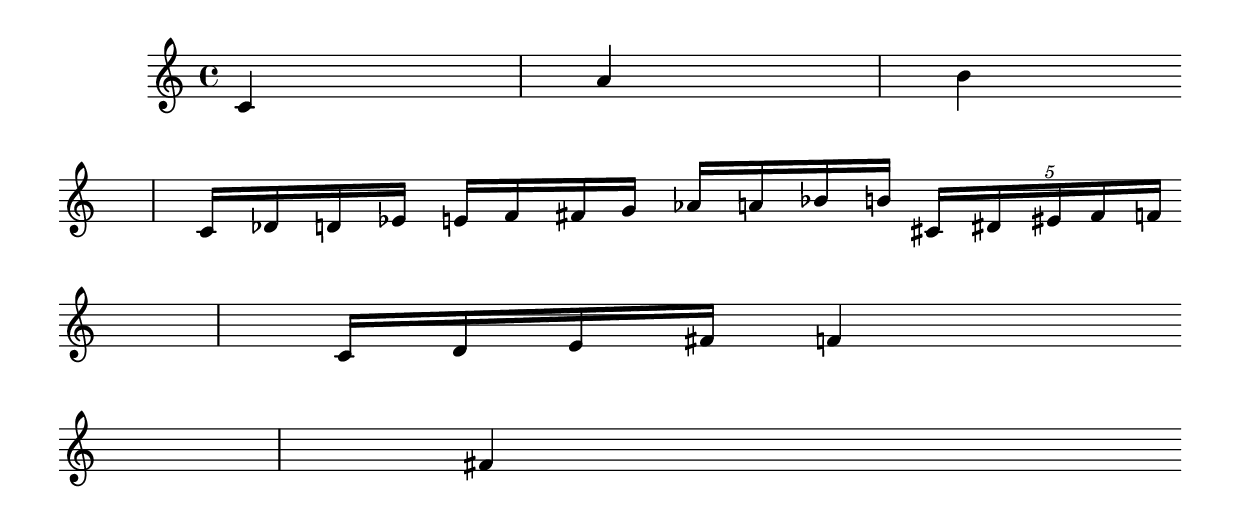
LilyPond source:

#(ly:set-option 'midi-extension "mid")
\version "2.12.3"
\include "english.ly"
\header{


}
%{

%}
melody = {
\clef treble
\key c \major
\cadenzaOn


 \bar "|" c'4 \bar "|"  a'4 \bar "|"  b'4 \break
\grace s64  \bar "|"  c'16[ df'16 d'16 ef'16] e'16[ f'16 fs'16 g'16] af'16[ a'16 bf'16 b'16] \times 4/5{ cs'16[ ds'16 es'16 fs'16 f'16] }  \break
\grace s64  \bar "|"  cs'16[ ds'16 es'16 fs'16] f'4 \break
\grace s64  \bar "|"  fs'4 \break

}


text = \lyricmode {
                          
}

\score{

<<
\new Voice = "one" {
\melody
}
\new Lyrics \lyricsto "one" \text
>>
\layout {
\context {
\Score
}
}
\midi {
\context {
\Score
tempoWholesPerMinute = #(ly:make-moment 200 4)
}
}
}